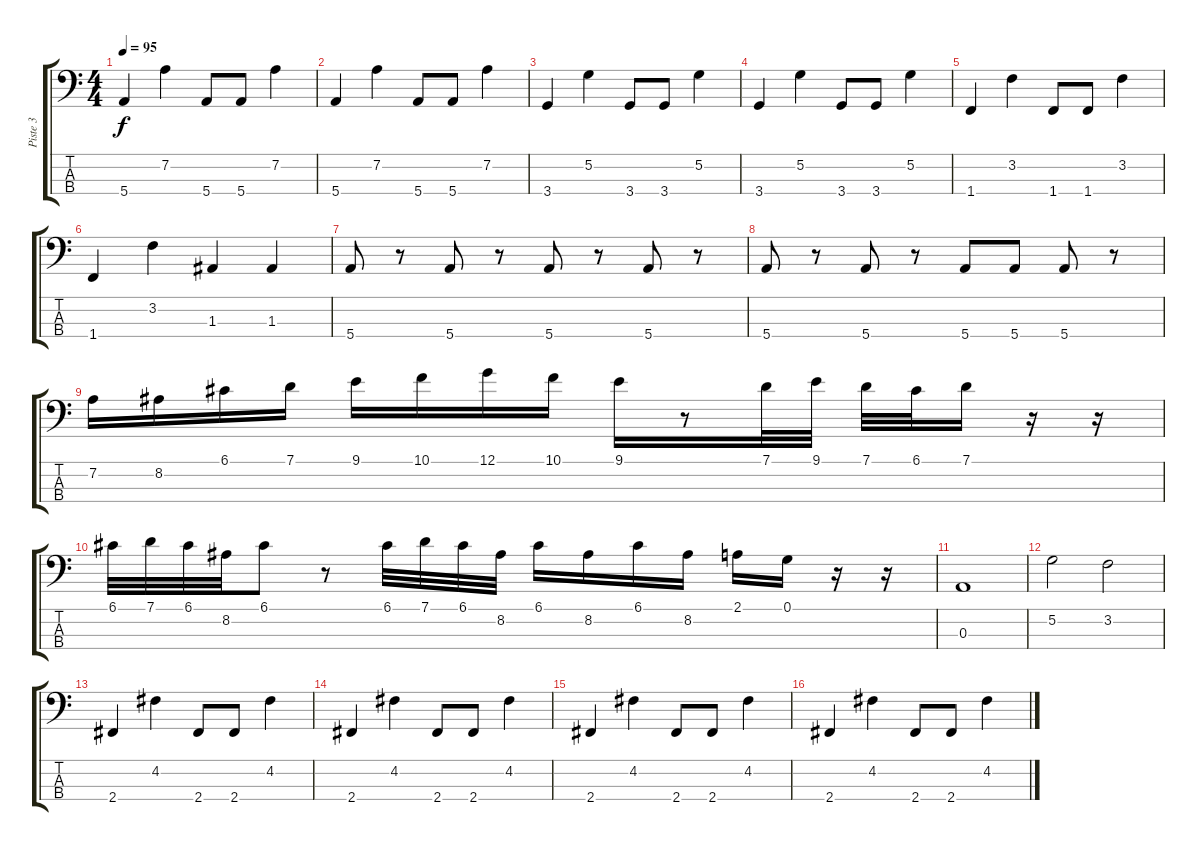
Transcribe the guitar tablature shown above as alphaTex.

\track ("Piste 3" "Piste 3") {instrument electricbasspick}
\staff {score tabs}
\tuning (G2 D2 A1 E1) {hide}
\ts (4 4)
\tempo 95
\clef f4
\ks c
5.4.4{dy f} 7.2.4 5.4.8 5.4.8 7.2.4 |
5.4.4 7.2.4 5.4.8 5.4.8 7.2.4 |
3.4.4 5.2.4 3.4.8 3.4.8 5.2.4 |
3.4.4 5.2.4 3.4.8 3.4.8 5.2.4 |
1.4.4 3.2.4 1.4.8 1.4.8 3.2.4 |
1.4.4 3.2.4 1.3.4 1.3.4 |
5.4.8 r.8 5.4.8 r.8 5.4.8 r.8 5.4.8 r.8 |
5.4.8 r.8 5.4.8 r.8 5.4.8 5.4.8 5.4.8 r.8 |
7.2.16 8.2.16 6.1.16 7.1.16 9.1.16 10.1.16 12.1.16 10.1.16 9.1.16 r.8 7.1.32 9.1.32 7.1.32 6.1.32 7.1.16 r.16 r.16 |
6.1.32 7.1.32 6.1.32 8.2.32 6.1.8 r.8 6.1.32 7.1.32 6.1.32 8.2.32 6.1.16 8.2.16 6.1.16 8.2.16 2.1.16 0.1.16 r.16 r.16 |
0.3.1 |
5.2.2 3.2.2 |
2.4.4 4.2.4 2.4.8 2.4.8 4.2.4 |
2.4.4 4.2.4 2.4.8 2.4.8 4.2.4 |
2.4.4 4.2.4 2.4.8 2.4.8 4.2.4 |
2.4.4 4.2.4 2.4.8 2.4.8 4.2.4
